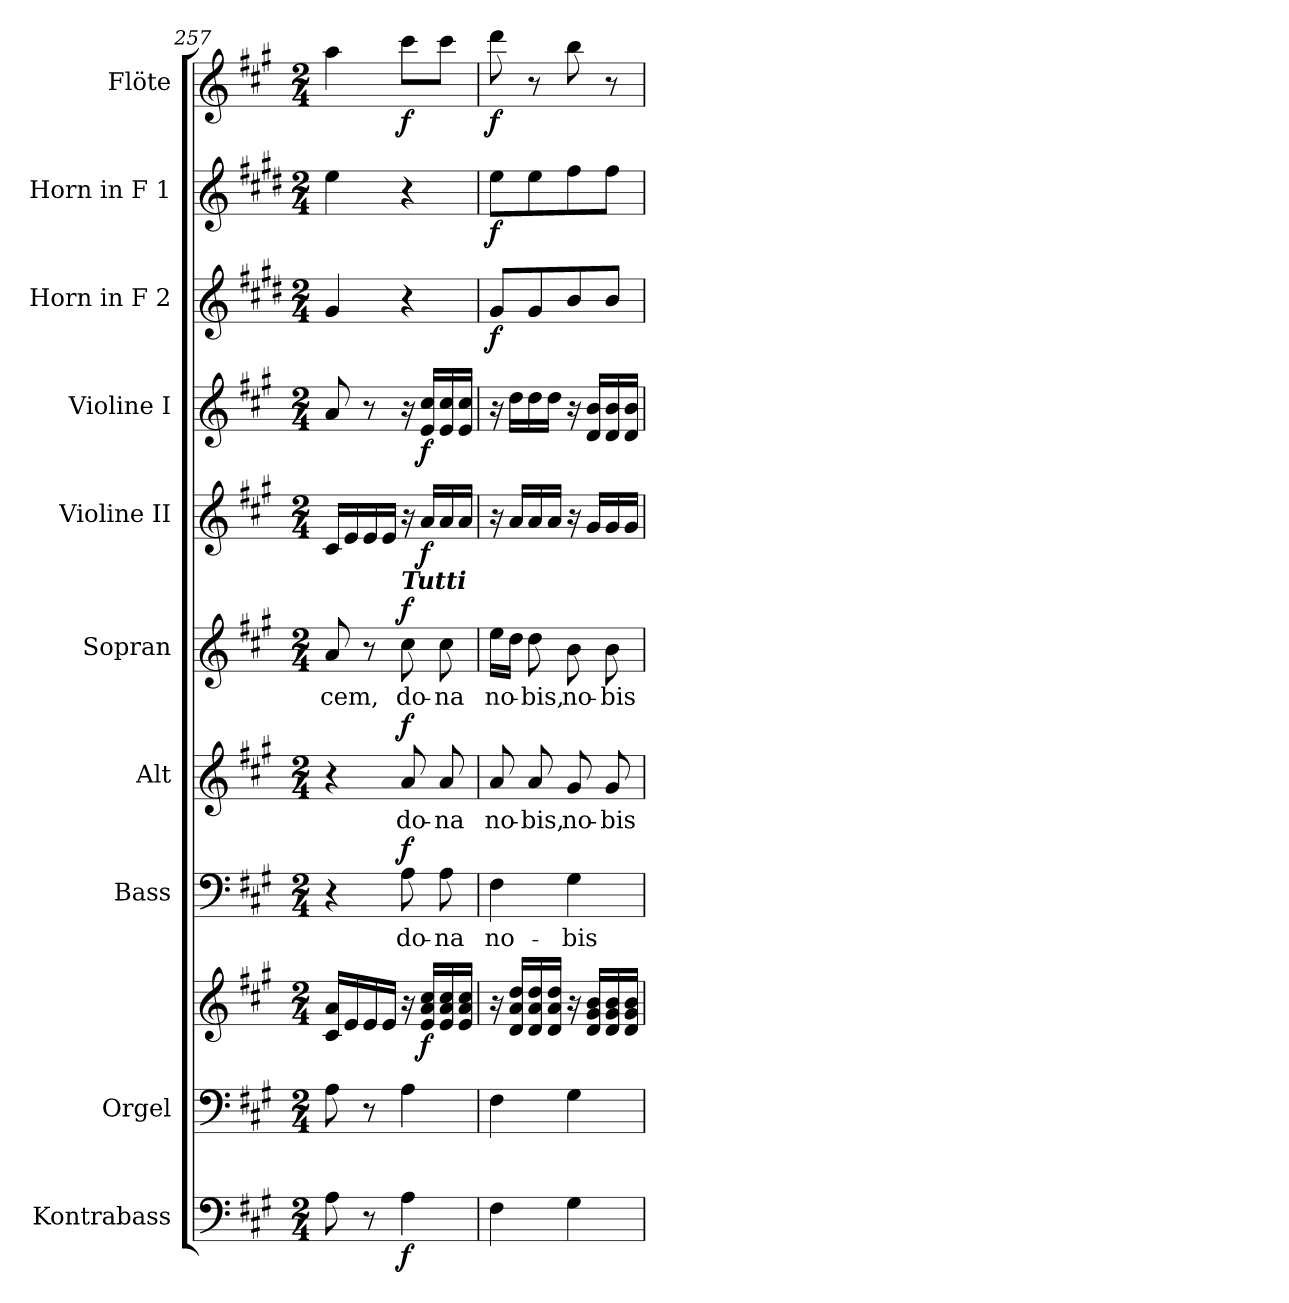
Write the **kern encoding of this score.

**kern	**dynam	**kern	**kern	**dynam	**kern	**text	**dynam	**kern	**text	**dynam	**kern	**text	**dynam	**kern	**dynam	**kern	**dynam	**kern	**dynam	**kern	**dynam	**kern	**dynam
*part10	*part10	*part9	*part9	*part9	*part8	*part8	*part8	*part7	*part7	*part7	*part6	*part6	*part6	*part5	*part5	*part4	*part4	*part3	*part3	*part2	*part2	*part1	*part1
*staff11	*staff11	*staff10	*staff9	*staff9/10	*staff8	*staff8	*staff8	*staff7	*staff7	*staff7	*staff6	*staff6	*staff6	*staff5	*staff5	*staff4	*staff4	*staff3	*staff3	*staff2	*staff2	*staff1	*staff1
*I"Kontrabass	*	*I"Orgel	*	*	*I"Bass	*	*	*I"Alt	*	*	*I"Sopran	*	*	*I"Violine II	*	*I"Violine I	*	*I"Horn in F 2	*	*I"Horn in F 1	*	*I"Flöte	*
*I'Kb.	*	*I'Org.	*	*	*I'B.	*	*	*I'A.	*	*	*I'S.	*	*	*I'Vl. II	*	*I'Vl. I	*	*	*	*	*	*I'Fl.	*
*clefF4	*	*clefF4	*clefG2	*	*clefF4	*	*	*clefG2	*	*	*clefG2	*	*	*clefG2	*	*clefG2	*	*clefG2	*	*clefG2	*	*clefG2	*
*ITrd7c12	*	*	*	*	*	*	*	*	*	*	*	*	*	*	*	*	*	*ITrd4c7	*	*ITrd4c7	*	*	*
*k[f#c#g#]	*	*k[f#c#g#]	*k[f#c#g#]	*	*k[f#c#g#]	*	*	*k[f#c#g#]	*	*	*k[f#c#g#]	*	*	*k[f#c#g#]	*	*k[f#c#g#]	*	*k[f#c#g#]	*	*k[f#c#g#]	*	*k[f#c#g#]	*
*A:	*	*A:	*A:	*	*A:	*	*	*A:	*	*	*A:	*	*	*A:	*	*A:	*	*A:	*	*A:	*	*A:	*
*M2/4	*	*M2/4	*M2/4	*	*M2/4	*	*	*M2/4	*	*	*M2/4	*	*	*M2/4	*	*M2/4	*	*M2/4	*	*M2/4	*	*M2/4	*
=257	=257	=257	=257	=257	=257	=257	=257	=257	=257	=257	=257	=257	=257	=257	=257	=257	=257	=257	=257	=257	=257	=257	=257
!	!	!	!	!	!	!	!	!	!	!	!	!LO:LY:b	!	!	!	!	!	!	!	!	!	!	!
8AA\	.	8A\	16c#/ 16a/LL	.	4r	.	.	4r	.	.	8a/	-cem,	.	16c#/LL	.	8a/	.	4c#/	.	4a\	.	4aa\	.
.	.	.	16e/	.	.	.	.	.	.	.	.	.	.	16e/	.	.	.	.	.	.	.	.	.
8r	.	8r	16e/	.	.	.	.	.	.	.	8r	.	.	16e/	.	8r	.	.	.	.	.	.	.
.	.	.	16e/JJ	.	.	.	.	.	.	.	.	.	.	16e/JJ	.	.	.	.	.	.	.	.	.
!	!	!	!	!	!	!	!	!	!	!	!LO:TX:a:Bi:t=Tutti	!	!	!	!	!	!	!	!	!	!	!	!
!	!LO:DY:b	!	!	!	!	!LO:LY:b	!LO:DY:a	!	!LO:LY:b	!LO:DY:a	!	!LO:LY:b	!LO:DY:a	!	!	!	!	!	!	!	!	!	!LO:DY:b
4AA\	f	4A\	16r	.	8A\	do-	f	8a/	do-	f	8cc#\	do-	f	16r	.	16r	.	4r	.	4r	.	8ccc#\L	f
!	!	!	!	!LO:DY:b	!	!	!	!	!	!	!	!	!	!	!LO:DY:b	!	!LO:DY:b	!	!	!	!	!	!
.	.	.	16e/ 16a/ 16cc#/LL	f	.	.	.	.	.	.	.	.	.	16a/LL	f	16e/ 16cc#/LL	f	.	.	.	.	.	.
!	!	!	!	!	!	!LO:LY:b	!	!	!LO:LY:b	!	!	!LO:LY:b	!	!	!	!	!	!	!	!	!	!	!
.	.	.	16e/ 16a/ 16cc#/	.	8A\	-na	.	8a/	-na	.	8cc#\	-na	.	16a/	.	16e/ 16cc#/	.	.	.	.	.	8ccc#\J	.
.	.	.	16e/ 16a/ 16cc#/JJ	.	.	.	.	.	.	.	.	.	.	16a/JJ	.	16e/ 16cc#/JJ	.	.	.	.	.	.	.
=258	=258	=258	=258	=258	=258	=258	=258	=258	=258	=258	=258	=258	=258	=258	=258	=258	=258	=258	=258	=258	=258	=258	=258
!	!	!	!	!	!	!LO:LY:b	!	!	!LO:LY:b	!	!	!LO:LY:b	!	!	!	!	!	!	!LO:DY:b	!	!LO:DY:b	!	!LO:DY:b
4FF#\	.	4F#\	16r	.	4F#\	no-	.	8a/	no-	.	16ee\LL	no-	.	16r	.	16r	.	8c#/L	f	8a\L	f	8ddd\	f
.	.	.	16d/ 16a/ 16dd/LL	.	.	.	.	.	.	.	16dd\JJ	.	.	16a/LL	.	16dd\LL	.	.	.	.	.	.	.
!	!	!	!	!	!	!	!	!	!LO:LY:b	!	!	!LO:LY:b	!	!	!	!	!	!	!	!	!	!	!
.	.	.	16d/ 16a/ 16dd/	.	.	.	.	8a/	-bis,	.	8dd\	-bis,	.	16a/	.	16dd\	.	8c#/	.	8a\	.	8r	.
.	.	.	16d/ 16a/ 16dd/JJ	.	.	.	.	.	.	.	.	.	.	16a/JJ	.	16dd\JJ	.	.	.	.	.	.	.
!	!	!	!	!	!	!LO:LY:b	!	!	!LO:LY:b	!	!	!LO:LY:b	!	!	!	!	!	!	!	!	!	!	!
4GG#\	.	4G#\	16r	.	4G#\	-bis	.	8g#/	no-	.	8b\	no-	.	16r	.	16r	.	8e/	.	8b\	.	8bb\	.
.	.	.	16d/ 16g#/ 16b/LL	.	.	.	.	.	.	.	.	.	.	16g#/LL	.	16d/ 16b/LL	.	.	.	.	.	.	.
!	!	!	!	!	!	!	!	!	!LO:LY:b	!	!	!LO:LY:b	!	!	!	!	!	!	!	!	!	!	!
.	.	.	16d/ 16g#/ 16b/	.	.	.	.	8g#/	-bis	.	8b\	-bis	.	16g#/	.	16d/ 16b/	.	8e/J	.	8b\J	.	8r	.
.	.	.	16d/ 16g#/ 16b/JJ	.	.	.	.	.	.	.	.	.	.	16g#/JJ	.	16d/ 16b/JJ	.	.	.	.	.	.	.
=	=	=	=	=	=	=	=	=	=	=	=	=	=	=	=	=	=	=	=	=	=	=	=
*-	*-	*-	*-	*-	*-	*-	*-	*-	*-	*-	*-	*-	*-	*-	*-	*-	*-	*-	*-	*-	*-	*-	*-
